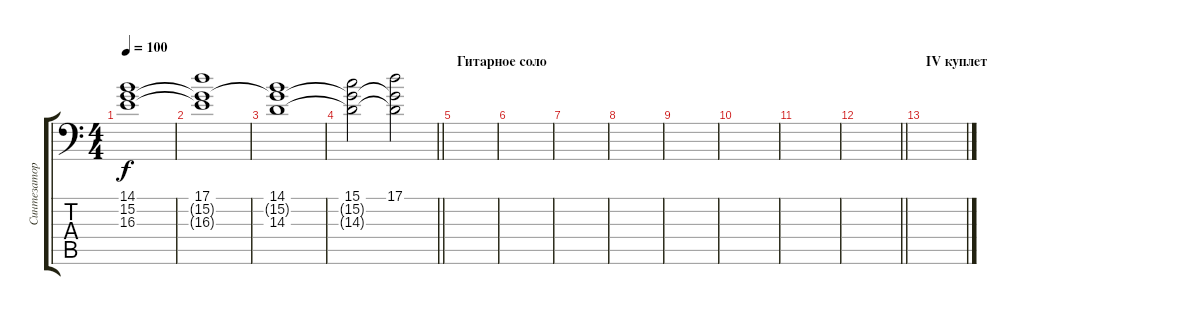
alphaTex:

\track ("Синтезатор" "Синтезатор") {instrument stringensemble1}
\staff {score tabs}
\tuning (A3 E3 C3 G2 D2 A1) {hide}
\ts (4 4)
\tempo 100
\clef f4
\ks aminor
(14.1 15.2 16.3).1{dy f} |
(17.1 15.2{t} 16.3{t}).1 |
(14.1 15.2{t} 14.3).1 |
\barLineRight lightlight
(15.1 15.2{t} 14.3{t}).2 (17.1 15.2{t} 14.3{t}).2 |
\section ("" "Гитарное соло")
|
|
|
|
|
|
|
\barLineRight lightlight
|
\section ("" "IV куплет")
